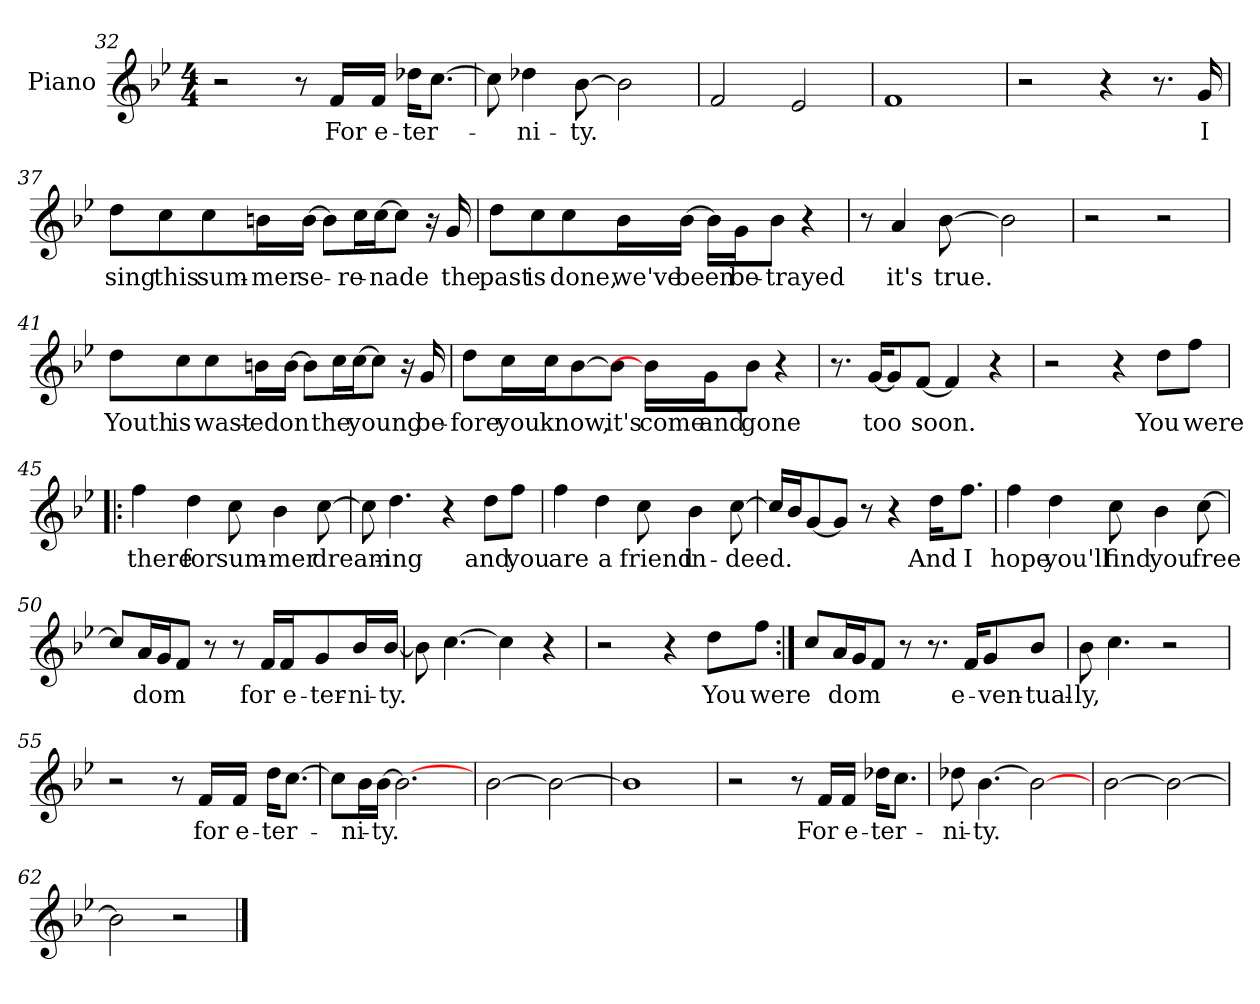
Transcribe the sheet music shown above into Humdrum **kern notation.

**kern	**text
*part1	*part1
*staff1	*staff1
*I"Piano	*
*I'Pno.	*
*clefG2	*
*k[b-e-]	*
*B-:	*
*M4/4	*
=32	=32
2r	.
8r	.
16f/LL	For
16f/JJ	e-
16dd-X\KL	-ter-
[8.cc\J	.
=33	=33
8cc\]	.
4dd-X\	-ni-
[8b-\	-ty.
2b-\]	.
=34	=34
2f/	.
2e-/	.
=35	=35
1f	.
=36	=36
2r	.
4r	.
8.r	.
16g/	I
!!LO:LB:g=z
=37	=37
8dd\L	sing
8cc\	this
8cc\	sum-
16bn\L	-mer
[16b\JJ	se-
8b\L]	.
16cc\L	-re-
[16cc\J	-nade
8cc\J]	.
16r	.
16g/	the
=38	=38
8dd\L	past
8cc\	is
8cc\	done,
16b-\L	we've
[16b-\JJ	been
16b-\LL]	.
16g\J	be-
8b-\J	-trayed
4r	.
=39	=39
8r	.
4a/	it's
[8b-\	true.
2b-\]	.
!!LO:LB:g=z
=40	=40
2r	.
2r	.
=41	=41
8dd\L	Youth
8cc\	is
8cc\	wast-
16bn\L	-ed
[16b\JJ	on
8b\L]	.
16cc\L	the
[16cc\J	young
8cc\J]	.
16r	.
16g/	be-
=42	=42
8dd\L	-fore
16cc\L	you
16cc\J	know,
[8b-\	.
8b-\J]	it's
16b-\LL]	come
16g\J	and
8b-\J	gone
4r	.
!!LO:LB:g=z
=43	=43
8.r	.
[16g/KL	too
8g/]	.
[8f/J	soon.
4f/]	.
4r	.
=44	=44
2r	.
4r	.
8dd\L	You
8ff\J	were
=45!|:	=45!|:
4ff\	there
4dd\	for
8cc\	sum-
4b-\	-mer
[8cc\	dream-
=46	=46
8cc\]	.
4.dd\	-ing
4r	.
8dd\L	and
8ff\J	you
!!LO:LB:g=z
=47	=47
4ff\	are
4dd\	a
8cc\	friend
4b-\	in-
[8cc\	-deed.
=48	=48
16cc/LL]	.
16b-/J	.
[8g/	.
8g/J]	.
8r	.
4r	.
16dd\KL	And
8.ff\J	I
=49	=49
4ff\	hope
4dd\	you'll
8cc\	find
4b-\	you
[8cc\	free
!!LO:LB:g=z
=50	=50
8cc/L]	.
16a/L	dom
16g/J	.
8f/J	.
8r	.
8r	.
16f/LL	for
16f/J	e-
8g/	-ter-
16b-/L	-ni-
[16b-/JJ	-ty.
=51	=51
8b-\]	.
[4.cc\	.
4cc\]	.
4r	.
=52	=52
2r	.
4r	.
8dd\L	You
8ff\J	were
!!LO:LB:g=z
=53:|!	=53:|!
8cc/L	.
16a/L	dom
16g/J	.
8f/J	.
8r	.
8.r	.
16f/KL	e-
8g/	-ven-
8b-/J	-tual-
=54	=54
8b-\	-ly,
4.cc\	.
2r	.
=55	=55
2r	.
8r	.
16f/LL	for
16f/JJ	e-
16dd\KL	-ter-
[8.cc\J	.
=56	=56
8cc\L]	.
16b-\L	-ni-
[16b-\JJ	-ty.
2.b-\_	.
!!LO:LB:g=z
=57	=57
[2b-\	.
2b-\_	.
=58	=58
1b-]	.
=59	=59
2r	.
8r	.
16f/LL	For
16f/JJ	e-
16dd-X\KL	-ter-
8.cc\J	.
=60	=60
8dd-X\	-ni-
[4.b-\	-ty.
2b-\_	.
=61	=61
[2b-\	.
2b-\_	.
=62	=62
2b-\]	.
2r	.
==	==
*-	*-
